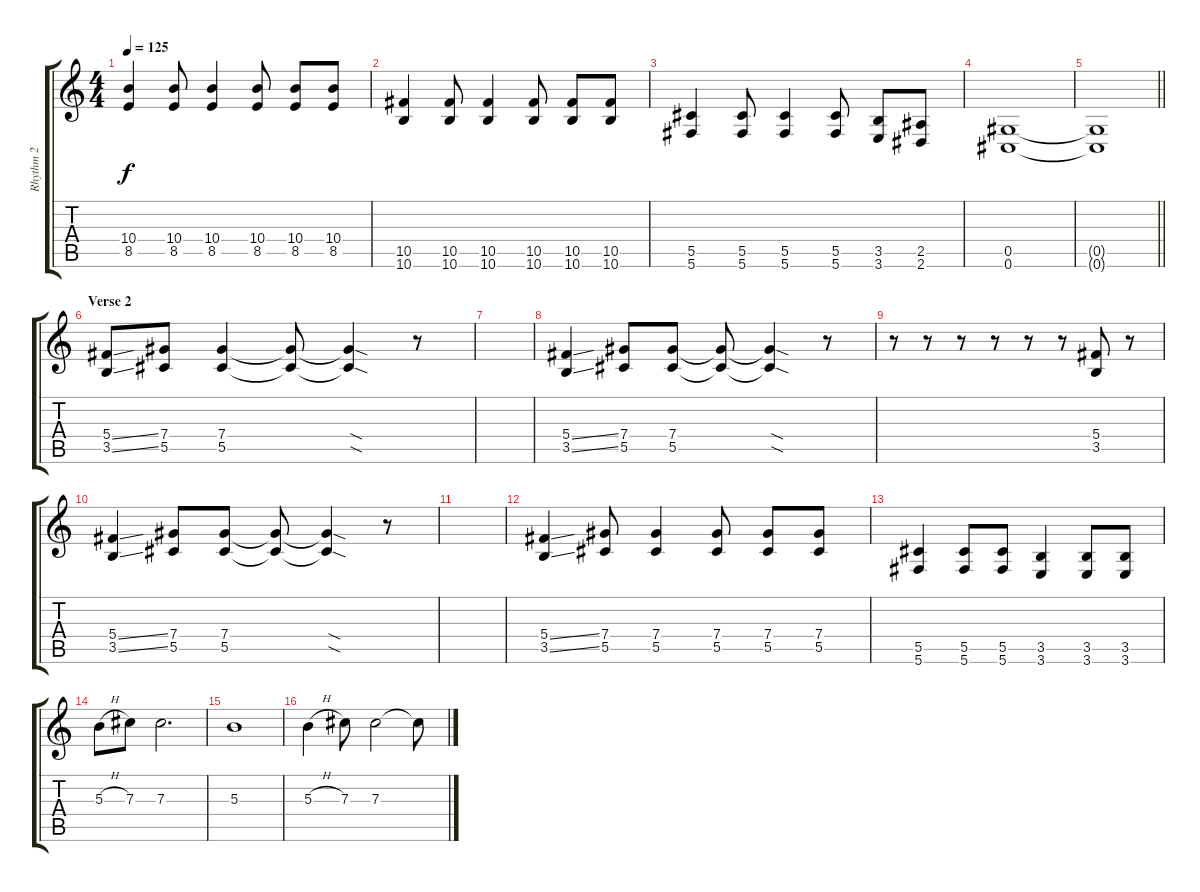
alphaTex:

\track ("Rhythm 2" "Rhythm 2") {instrument distortionguitar}
\staff {score tabs}
\tuning (Eb4 Bb3 Gb3 Db3 Ab2 Db2) {hide}
\ts (4 4)
\tempo 125
\clef g2
\ks c
(10.4 8.5).4{dy f} (10.4 8.5).8 (10.4 8.5).4 (10.4 8.5).8 (10.4 8.5).8 (10.4 8.5).8 |
(10.5 10.6).4 (10.5 10.6).8 (10.5 10.6).4 (10.5 10.6).8 (10.5 10.6).8 (10.5 10.6).8 |
(5.5 5.6).4 (5.5 5.6).8 (5.5 5.6).4 (5.5 5.6).8 (3.5 3.6).8 (2.5 2.6).8 |
(0.5 0.6).1 |
\barLineRight lightlight
(0.5{t} 0.6{t}).1 |
\section ("" "Verse 2")
(5.4{ss} 3.5{ss}).8 (7.4 5.5).8 (7.4 5.5).4 (7.4{t} 5.5{t}).8 (7.4{sod t} 5.5{sod t}).4 r.8 |
|
(5.4{ss} 3.5{ss}).4 (7.4 5.5).8 (7.4 5.5).8 (7.4{t} 5.5{t}).8 (7.4{sod t} 5.5{sod t}).4 r.8 |
r.8 r.8 r.8 r.8 r.8 r.8 (5.4 3.5).8 r.8 |
(5.4{ss} 3.5{ss}).4 (7.4 5.5).8 (7.4 5.5).8 (7.4{t} 5.5{t}).8 (7.4{sod t} 5.5{sod t}).4 r.8 |
|
(5.4{ss} 3.5{ss}).4 (7.4 5.5).8 (7.4 5.5).4 (7.4 5.5).8 (7.4 5.5).8 (7.4 5.5).8 |
(5.5 5.6).4 (5.5 5.6).8 (5.5 5.6).8 (3.5 3.6).4 (3.5 3.6).8 (3.5 3.6).8 |
5.3{h}.8 7.3.8 7.3.2{d} |
5.3.1 |
5.3{h}.4 7.3.8 7.3.2 7.3{t}.8
